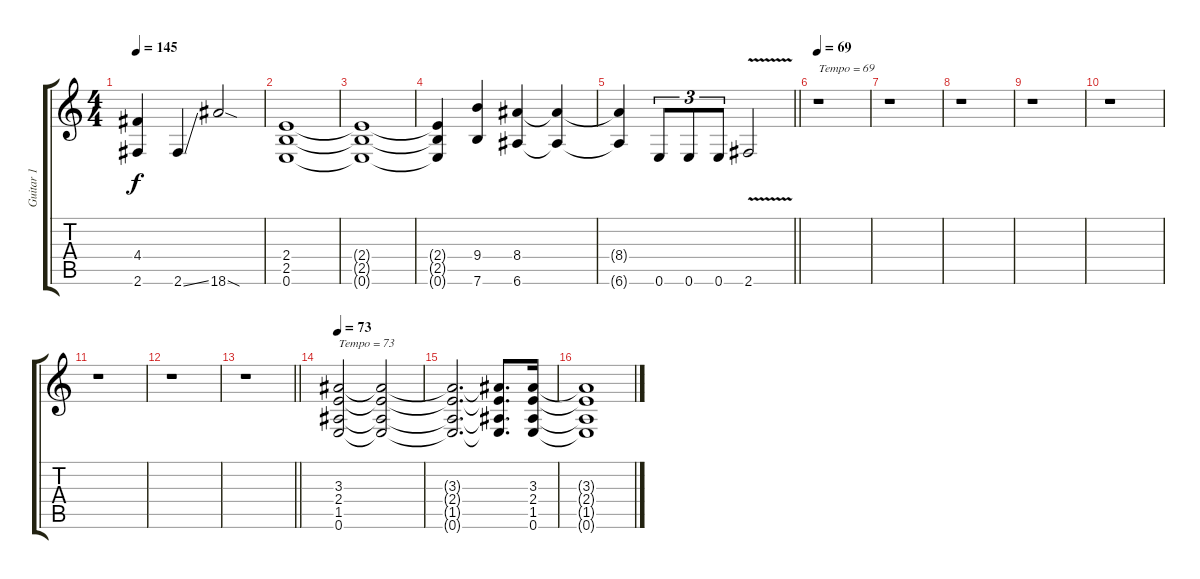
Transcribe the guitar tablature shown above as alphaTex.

\track ("Guitar 1" "Guitar 1") {instrument overdrivenguitar}
\staff {score tabs}
\tuning (E4 B3 G3 D3 A2 E2) {hide}
\ts (4 4)
\tempo 145
\clef g2
\ks c
(4.4{t} 2.6{t}).4{dy f} 2.6{ss}.4 18.6{sod}.2 |
(2.4 2.5 0.6).1 |
(2.4{t} 2.5{t} 0.6{t}).1 |
(2.4{t} 2.5{t} 0.6{t}).4 (9.4 7.6).4 (8.4 6.6).4 (8.4{t} 6.6{t}).4 |
\barLineRight lightlight
(8.4{t} 6.6{t}).4 0.6.8{tu (3 2)} 0.6.8{tu (3 2)} 0.6.8{tu (3 2)} 2.6{v}.2 |
\section ("" "")
\tempo 69
r.1{txt "Tempo = 69"} |
r.1 |
r.1 |
r.1 |
r.1 |
r.1 |
r.1 |
\barLineRight lightlight
r.1 |
\section ("" "")
\tempo 73
(3.3 2.4 1.5 0.6).2{txt "Tempo = 73"} (3.3{t} 2.4{t} 1.5{t} 0.6{t}).2 |
(3.3{t} 2.4{t} 1.5{t} 0.6{t}).2{d} (3.3{t} 2.4{t} 1.5{t} 0.6{t}).8{d} (3.3 2.4 1.5 0.6).16 |
(3.3{t} 2.4{t} 1.5{t} 0.6{t}).1
